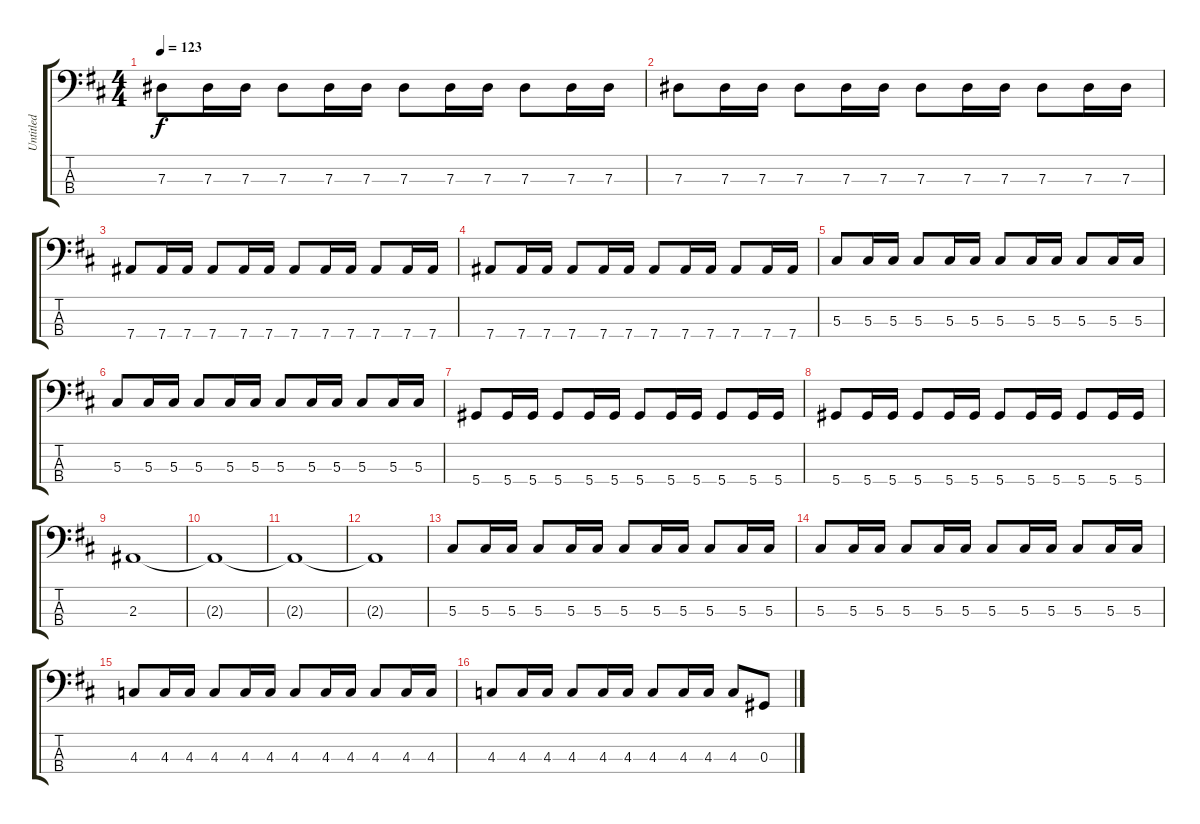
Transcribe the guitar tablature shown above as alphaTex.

\track ("Untitled" "Untitled") {instrument electricbassfinger}
\staff {score tabs}
\tuning (Gb2 Db2 Ab1 Eb1) {hide}
\ts (4 4)
\tempo 123
\clef f4
\ks d
7.3.8{dy f} 7.3.16 7.3.16 7.3.8 7.3.16 7.3.16 7.3.8 7.3.16 7.3.16 7.3.8 7.3.16 7.3.16 |
7.3.8 7.3.16 7.3.16 7.3.8 7.3.16 7.3.16 7.3.8 7.3.16 7.3.16 7.3.8 7.3.16 7.3.16 |
7.4.8 7.4.16 7.4.16 7.4.8 7.4.16 7.4.16 7.4.8 7.4.16 7.4.16 7.4.8 7.4.16 7.4.16 |
7.4.8 7.4.16 7.4.16 7.4.8 7.4.16 7.4.16 7.4.8 7.4.16 7.4.16 7.4.8 7.4.16 7.4.16 |
5.3.8 5.3.16 5.3.16 5.3.8 5.3.16 5.3.16 5.3.8 5.3.16 5.3.16 5.3.8 5.3.16 5.3.16 |
5.3.8 5.3.16 5.3.16 5.3.8 5.3.16 5.3.16 5.3.8 5.3.16 5.3.16 5.3.8 5.3.16 5.3.16 |
5.4.8 5.4.16 5.4.16 5.4.8 5.4.16 5.4.16 5.4.8 5.4.16 5.4.16 5.4.8 5.4.16 5.4.16 |
5.4.8 5.4.16 5.4.16 5.4.8 5.4.16 5.4.16 5.4.8 5.4.16 5.4.16 5.4.8 5.4.16 5.4.16 |
2.3.1 |
2.3{t}.1 |
2.3{t}.1 |
2.3{t}.1 |
5.3.8 5.3.16 5.3.16 5.3.8 5.3.16 5.3.16 5.3.8 5.3.16 5.3.16 5.3.8 5.3.16 5.3.16 |
5.3.8 5.3.16 5.3.16 5.3.8 5.3.16 5.3.16 5.3.8 5.3.16 5.3.16 5.3.8 5.3.16 5.3.16 |
4.3.8 4.3.16 4.3.16 4.3.8 4.3.16 4.3.16 4.3.8 4.3.16 4.3.16 4.3.8 4.3.16 4.3.16 |
4.3.8 4.3.16 4.3.16 4.3.8 4.3.16 4.3.16 4.3.8 4.3.16 4.3.16 4.3.8 0.3.8
